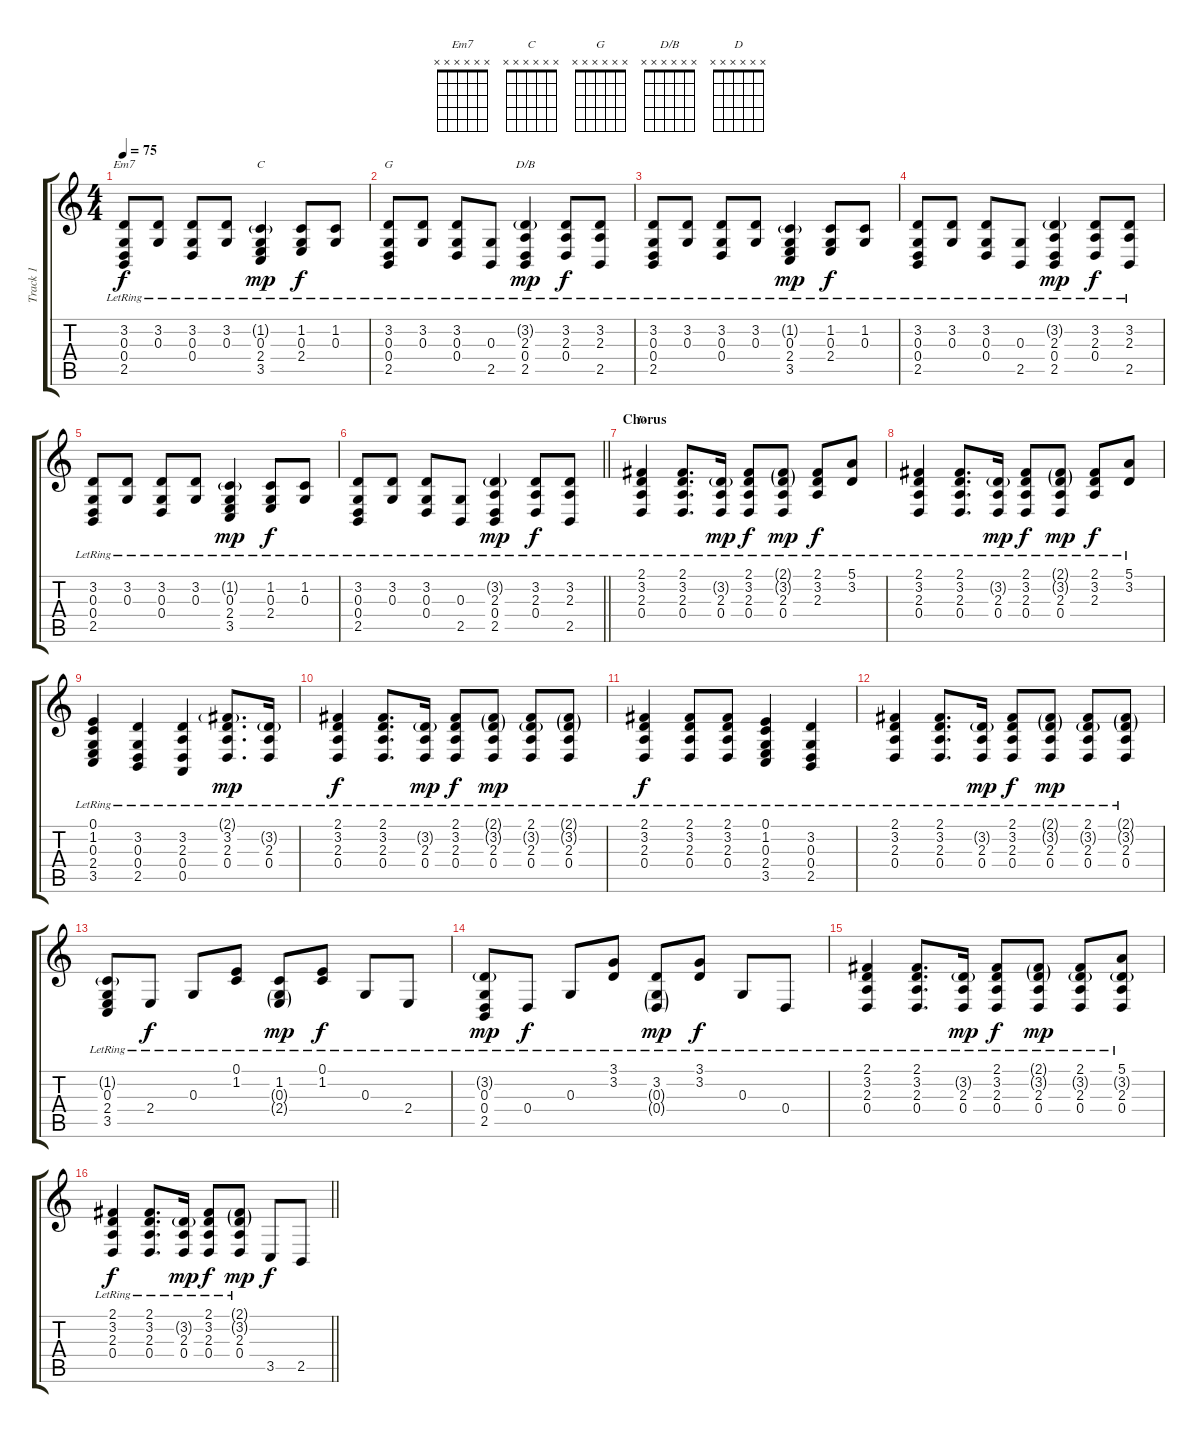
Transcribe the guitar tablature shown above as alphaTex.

\track ("Track 1" "Track 1") {instrument acousticgrandpiano}
\staff {score tabs}
\tuning (E4 B3 G3 D3 A2 E2) {hide}
\chord ("Em7" x x x x x x)
\chord ("C" x x x x x x)
\chord ("G" x x x x x x)
\chord ("D/B" x x x x x x)
\chord ("D" x x x x x x)
\ts (4 4)
\tempo 75
\clef g2
\ks c
(3.2{lr} 0.3{lr} 0.4{lr} 2.5{lr}).8{ch "Em7" dy f} (3.2{lr} 0.3{lr}).8 (3.2{lr} 0.3{lr} 0.4{lr}).8 (3.2{lr} 0.3{lr}).8 (1.2{g lr} 0.3{lr} 2.4{lr} 3.5{lr}).4{ch "C" dy mp} (1.2{lr} 0.3{lr} 2.4{lr}).8{dy f} (1.2{lr} 0.3{lr}).8 |
(3.2{lr} 0.3{lr} 0.4{lr} 2.5{lr}).8{ch "G"} (3.2{lr} 0.3{lr}).8 (3.2{lr} 0.3{lr} 0.4{lr}).8 (0.3{lr} 2.5{lr}).8 (3.2{g lr} 2.3{lr} 0.4{lr} 2.5{lr}).4{ch "D/B" dy mp} (3.2{lr} 2.3{lr} 0.4{lr}).8{dy f} (3.2{lr} 2.3{lr} 2.5{lr}).8 |
(3.2{lr} 0.3{lr} 0.4{lr} 2.5{lr}).8 (3.2{lr} 0.3{lr}).8 (3.2{lr} 0.3{lr} 0.4{lr}).8 (3.2{lr} 0.3{lr}).8 (1.2{g lr} 0.3{lr} 2.4{lr} 3.5{lr}).4{dy mp} (1.2{lr} 0.3{lr} 2.4{lr}).8{dy f} (1.2{lr} 0.3{lr}).8 |
(3.2{lr} 0.3{lr} 0.4{lr} 2.5{lr}).8 (3.2{lr} 0.3{lr}).8 (3.2{lr} 0.3{lr} 0.4{lr}).8 (0.3{lr} 2.5{lr}).8 (3.2{g lr} 2.3{lr} 0.4{lr} 2.5{lr}).4{dy mp} (3.2{lr} 2.3{lr} 0.4{lr}).8{dy f} (3.2{lr} 2.3{lr} 2.5{lr}).8 |
(3.2{lr} 0.3{lr} 0.4{lr} 2.5{lr}).8 (3.2{lr} 0.3{lr}).8 (3.2{lr} 0.3{lr} 0.4{lr}).8 (3.2{lr} 0.3{lr}).8 (1.2{g lr} 0.3{lr} 2.4{lr} 3.5{lr}).4{dy mp} (1.2{lr} 0.3{lr} 2.4{lr}).8{dy f} (1.2{lr} 0.3{lr}).8 |
\barLineRight lightlight
(3.2{lr} 0.3{lr} 0.4{lr} 2.5{lr}).8 (3.2{lr} 0.3{lr}).8 (3.2{lr} 0.3{lr} 0.4{lr}).8 (0.3{lr} 2.5{lr}).8 (3.2{g lr} 2.3{lr} 0.4{lr} 2.5{lr}).4{dy mp} (3.2{lr} 2.3{lr} 0.4{lr}).8{dy f} (3.2{lr} 2.3{lr} 2.5{lr}).8 |
\section ("" "Chorus")
(2.1{lr} 3.2{lr} 2.3{lr} 0.4{lr}).4{ch "D"} (2.1{lr} 3.2{lr} 2.3{lr} 0.4{lr}).8{d} (3.2{g lr} 2.3{lr} 0.4{lr}).16{dy mp} (2.1{lr} 3.2{lr} 2.3{lr} 0.4{lr}).8{dy f} (2.1{g lr} 3.2{g lr} 2.3{lr} 0.4{lr}).8{dy mp} (2.1{lr} 3.2{lr} 2.3{lr}).8{dy f} (5.1{lr} 3.2{lr}).8 |
(2.1{lr} 3.2{lr} 2.3{lr} 0.4{lr}).4 (2.1{lr} 3.2{lr} 2.3{lr} 0.4{lr}).8{d} (3.2{g lr} 2.3{lr} 0.4{lr}).16{dy mp} (2.1{lr} 3.2{lr} 2.3{lr} 0.4{lr}).8{dy f} (2.1{g lr} 3.2{g lr} 2.3{lr} 0.4{lr}).8{dy mp} (2.1{lr} 3.2{lr} 2.3{lr}).8{dy f} (5.1{lr} 3.2{lr}).8 |
(0.1{lr} 1.2{lr} 0.3{lr} 2.4{lr} 3.5{lr}).4 (3.2{lr} 0.3{lr} 0.4{lr} 2.5{lr}).4 (3.2{lr} 2.3{lr} 0.4{lr} 0.5{lr}).4 (2.1{g lr} 3.2{lr} 2.3{lr} 0.4{lr}).8{d dy mp} (3.2{g lr} 2.3{lr} 0.4{lr}).16 |
(2.1{lr} 3.2{lr} 2.3{lr} 0.4{lr}).4{dy f} (2.1{lr} 3.2{lr} 2.3{lr} 0.4{lr}).8{d} (3.2{g lr} 2.3{lr} 0.4{lr}).16{dy mp} (2.1{lr} 3.2{lr} 2.3{lr} 0.4{lr}).8{dy f} (2.1{g lr} 3.2{g lr} 2.3{lr} 0.4{lr}).8{dy mp} (2.1{lr} 3.2{g lr} 2.3{lr} 0.4{lr}).8 (2.1{g lr} 3.2{g lr} 2.3{lr} 0.4{lr}).8 |
(2.1{lr} 3.2{lr} 2.3{lr} 0.4{lr}).4{dy f} (2.1{lr} 3.2{lr} 2.3{lr} 0.4{lr}).8 (2.1{lr} 3.2{lr} 2.3{lr} 0.4{lr}).8 (0.1{lr} 1.2{lr} 0.3{lr} 2.4{lr} 3.5{lr}).4 (3.2{lr} 0.3{lr} 0.4{lr} 2.5{lr}).4 |
(2.1{lr} 3.2{lr} 2.3{lr} 0.4{lr}).4 (2.1{lr} 3.2{lr} 2.3{lr} 0.4{lr}).8{d} (3.2{g lr} 2.3{lr} 0.4{lr}).16{dy mp} (2.1{lr} 3.2{lr} 2.3{lr} 0.4{lr}).8{dy f} (2.1{g lr} 3.2{g lr} 2.3{lr} 0.4{lr}).8{dy mp} (2.1{lr} 3.2{g lr} 2.3{lr} 0.4{lr}).8 (2.1{g lr} 3.2{g lr} 2.3{lr} 0.4{lr}).8 |
(1.2{g lr} 0.3{lr} 2.4{lr} 3.5{lr}).8 2.4{lr}.8{dy f} 0.3{lr}.8 (0.1{lr} 1.2{lr}).8 (1.2{lr} 0.3{g lr} 2.4{g lr}).8{dy mp} (0.1{lr} 1.2{lr}).8{dy f} 0.3{lr}.8 2.4{lr}.8 |
(3.2{g lr} 0.3{lr} 0.4{lr} 2.5{lr}).8{dy mp} 0.4{lr}.8{dy f} 0.3{lr}.8 (3.1{lr} 3.2{lr}).8 (3.2{lr} 0.3{g lr} 0.4{g lr}).8{dy mp} (3.1{lr} 3.2{lr}).8{dy f} 0.3{lr}.8 0.4{lr}.8 |
(2.1{lr} 3.2{lr} 2.3{lr} 0.4{lr}).4 (2.1{lr} 3.2{lr} 2.3{lr} 0.4{lr}).8{d} (3.2{g lr} 2.3{lr} 0.4{lr}).16{dy mp} (2.1{lr} 3.2{lr} 2.3{lr} 0.4{lr}).8{dy f} (2.1{g lr} 3.2{g lr} 2.3{lr} 0.4{lr}).8{dy mp} (2.1{lr} 3.2{g lr} 2.3{lr} 0.4{lr}).8 (5.1{lr} 3.2{g lr} 2.3{lr} 0.4{lr}).8 |
\barLineRight lightlight
(2.1{lr} 3.2{lr} 2.3{lr} 0.4{lr}).4{dy f} (2.1{lr} 3.2{lr} 2.3{lr} 0.4{lr}).8{d} (3.2{g lr} 2.3{lr} 0.4{lr}).16{dy mp} (2.1{lr} 3.2{lr} 2.3{lr} 0.4{lr}).8{dy f} (2.1{g lr} 3.2{g lr} 2.3{lr} 0.4{lr}).8{dy mp} 3.5.8{dy f} 2.5.8
